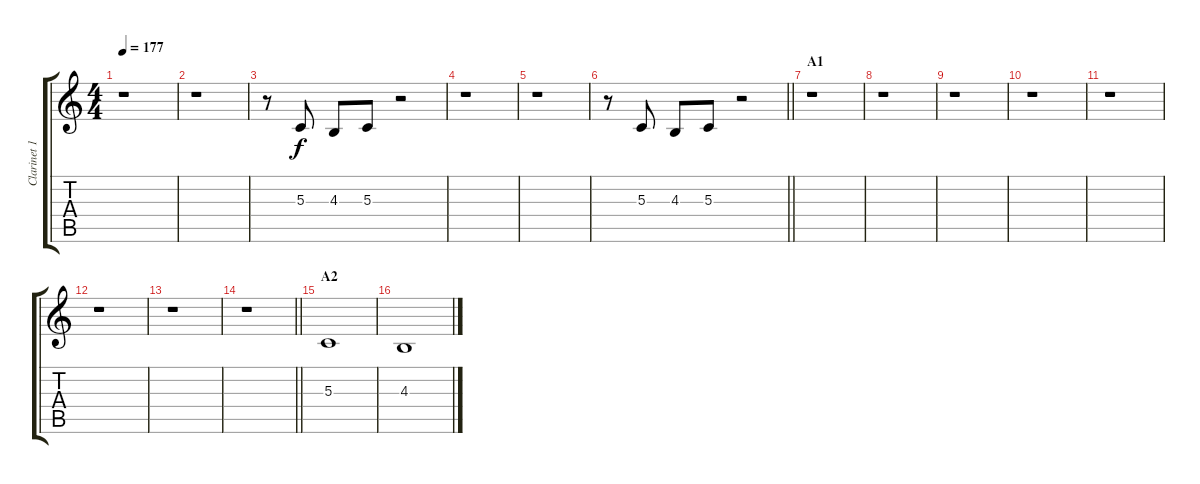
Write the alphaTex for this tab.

\track ("Clarinet 1" "Clarinet 1") {instrument clarinet}
\staff {score tabs}
\tuning (E4 B3 G3 D3 A2 E2) {hide}
\ts (4 4)
\tempo 177
\clef g2
\ks c
r.1{dy f instrument clarinet} |
r.1 |
r.8 5.3.8 4.3.8 5.3.8 r.2 |
r.1 |
r.1 |
\barLineRight lightlight
r.8 5.3.8 4.3.8 5.3.8 r.2 |
\section ("" "A1")
r.1 |
r.1 |
r.1 |
r.1 |
r.1 |
r.1 |
r.1 |
\barLineRight lightlight
r.1 |
\section ("" "A2")
5.3.1 |
4.3.1
